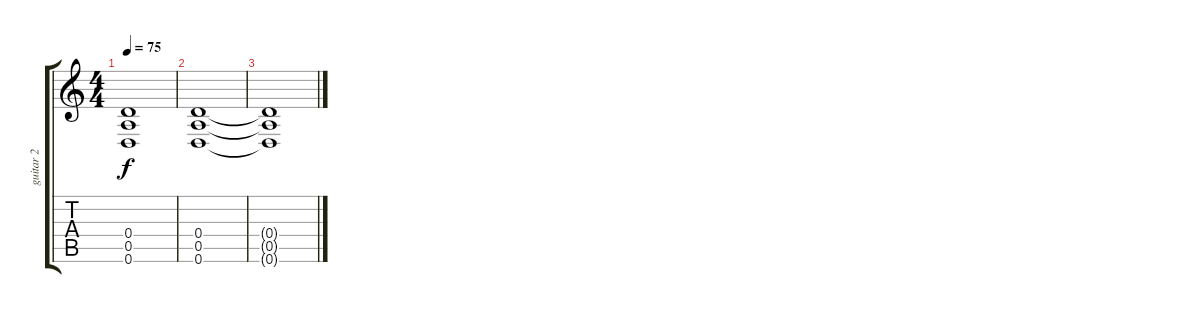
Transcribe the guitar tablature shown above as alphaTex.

\track ("guitar 2" "guitar 2") {instrument overdrivenguitar}
\staff {score tabs}
\tuning (E4 B3 G3 D3 A2 D2) {hide}
\ts (4 4)
\tempo 75
\clef g2
\ks c
(0.4{t} 0.5{t} 0.6{t}).1{dy f} |
(0.4 0.5 0.6).1 |
(0.4{t} 0.5{t} 0.6{t}).1
